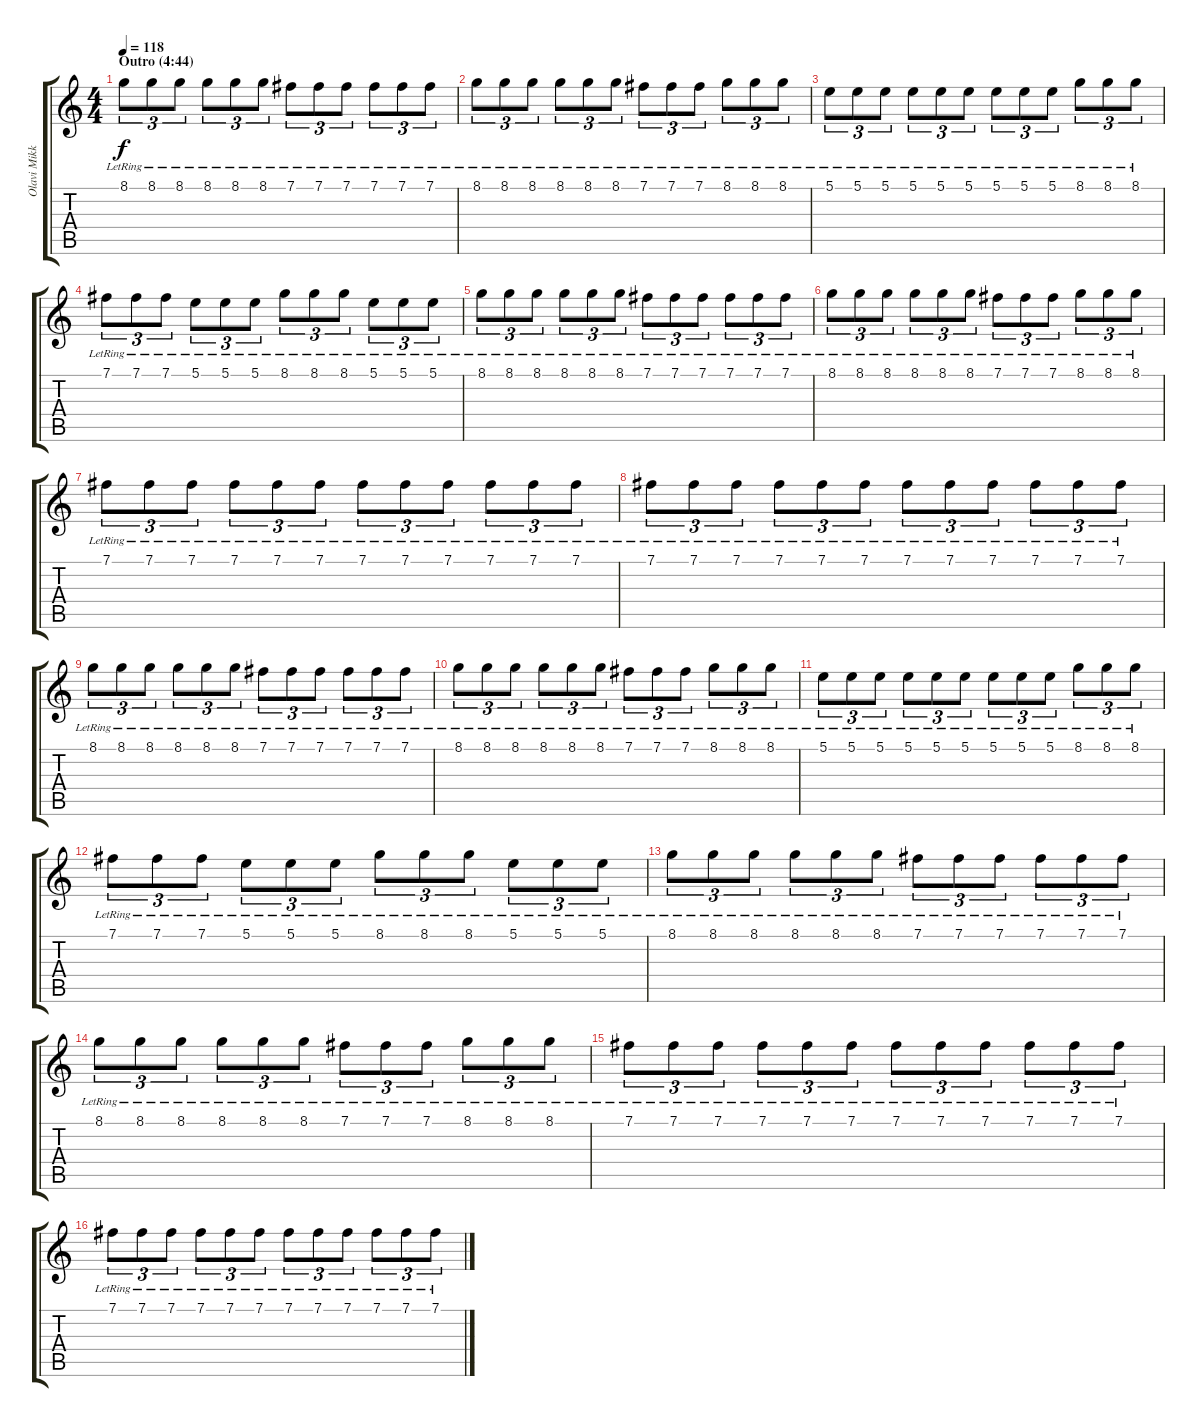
\track ("Olavi Mikkonen 2" "Olavi Mikk") {instrument distortionguitar}
\staff {score tabs}
\tuning (B3 Gb3 D3 A2 E2 B1) {hide}
\ts (4 4)
\section ("" "Outro (4:44)")
\tempo 118
\clef g2
\ks c
8.1{lr}.8{tu (3 2) dy f} 8.1{lr}.8{tu (3 2)} 8.1{lr}.8{tu (3 2)} 8.1{lr}.8{tu (3 2)} 8.1{lr}.8{tu (3 2)} 8.1{lr}.8{tu (3 2)} 7.1{lr}.8{tu (3 2)} 7.1{lr}.8{tu (3 2)} 7.1{lr}.8{tu (3 2)} 7.1{lr}.8{tu (3 2)} 7.1{lr}.8{tu (3 2)} 7.1{lr}.8{tu (3 2)} |
8.1{lr}.8{tu (3 2)} 8.1{lr}.8{tu (3 2)} 8.1{lr}.8{tu (3 2)} 8.1{lr}.8{tu (3 2)} 8.1{lr}.8{tu (3 2)} 8.1{lr}.8{tu (3 2)} 7.1{lr}.8{tu (3 2)} 7.1{lr}.8{tu (3 2)} 7.1{lr}.8{tu (3 2)} 8.1{lr}.8{tu (3 2)} 8.1{lr}.8{tu (3 2)} 8.1{lr}.8{tu (3 2)} |
5.1{lr}.8{tu (3 2)} 5.1{lr}.8{tu (3 2)} 5.1{lr}.8{tu (3 2)} 5.1{lr}.8{tu (3 2)} 5.1{lr}.8{tu (3 2)} 5.1{lr}.8{tu (3 2)} 5.1{lr}.8{tu (3 2)} 5.1{lr}.8{tu (3 2)} 5.1{lr}.8{tu (3 2)} 8.1{lr}.8{tu (3 2)} 8.1{lr}.8{tu (3 2)} 8.1{lr}.8{tu (3 2)} |
7.1{lr}.8{tu (3 2)} 7.1{lr}.8{tu (3 2)} 7.1{lr}.8{tu (3 2)} 5.1{lr}.8{tu (3 2)} 5.1{lr}.8{tu (3 2)} 5.1{lr}.8{tu (3 2)} 8.1{lr}.8{tu (3 2)} 8.1{lr}.8{tu (3 2)} 8.1{lr}.8{tu (3 2)} 5.1{lr}.8{tu (3 2)} 5.1{lr}.8{tu (3 2)} 5.1{lr}.8{tu (3 2)} |
8.1{lr}.8{tu (3 2)} 8.1{lr}.8{tu (3 2)} 8.1{lr}.8{tu (3 2)} 8.1{lr}.8{tu (3 2)} 8.1{lr}.8{tu (3 2)} 8.1{lr}.8{tu (3 2)} 7.1{lr}.8{tu (3 2)} 7.1{lr}.8{tu (3 2)} 7.1{lr}.8{tu (3 2)} 7.1{lr}.8{tu (3 2)} 7.1{lr}.8{tu (3 2)} 7.1{lr}.8{tu (3 2)} |
8.1{lr}.8{tu (3 2)} 8.1{lr}.8{tu (3 2)} 8.1{lr}.8{tu (3 2)} 8.1{lr}.8{tu (3 2)} 8.1{lr}.8{tu (3 2)} 8.1{lr}.8{tu (3 2)} 7.1{lr}.8{tu (3 2)} 7.1{lr}.8{tu (3 2)} 7.1{lr}.8{tu (3 2)} 8.1{lr}.8{tu (3 2)} 8.1{lr}.8{tu (3 2)} 8.1{lr}.8{tu (3 2)} |
7.1{lr}.8{tu (3 2)} 7.1{lr}.8{tu (3 2)} 7.1{lr}.8{tu (3 2)} 7.1{lr}.8{tu (3 2)} 7.1{lr}.8{tu (3 2)} 7.1{lr}.8{tu (3 2)} 7.1{lr}.8{tu (3 2)} 7.1{lr}.8{tu (3 2)} 7.1{lr}.8{tu (3 2)} 7.1{lr}.8{tu (3 2)} 7.1{lr}.8{tu (3 2)} 7.1{lr}.8{tu (3 2)} |
7.1{lr}.8{tu (3 2)} 7.1{lr}.8{tu (3 2)} 7.1{lr}.8{tu (3 2)} 7.1{lr}.8{tu (3 2)} 7.1{lr}.8{tu (3 2)} 7.1{lr}.8{tu (3 2)} 7.1{lr}.8{tu (3 2)} 7.1{lr}.8{tu (3 2)} 7.1{lr}.8{tu (3 2)} 7.1{lr}.8{tu (3 2)} 7.1{lr}.8{tu (3 2)} 7.1{lr}.8{tu (3 2)} |
8.1{lr}.8{tu (3 2)} 8.1{lr}.8{tu (3 2)} 8.1{lr}.8{tu (3 2)} 8.1{lr}.8{tu (3 2)} 8.1{lr}.8{tu (3 2)} 8.1{lr}.8{tu (3 2)} 7.1{lr}.8{tu (3 2)} 7.1{lr}.8{tu (3 2)} 7.1{lr}.8{tu (3 2)} 7.1{lr}.8{tu (3 2)} 7.1{lr}.8{tu (3 2)} 7.1{lr}.8{tu (3 2)} |
8.1{lr}.8{tu (3 2)} 8.1{lr}.8{tu (3 2)} 8.1{lr}.8{tu (3 2)} 8.1{lr}.8{tu (3 2)} 8.1{lr}.8{tu (3 2)} 8.1{lr}.8{tu (3 2)} 7.1{lr}.8{tu (3 2)} 7.1{lr}.8{tu (3 2)} 7.1{lr}.8{tu (3 2)} 8.1{lr}.8{tu (3 2)} 8.1{lr}.8{tu (3 2)} 8.1{lr}.8{tu (3 2)} |
5.1{lr}.8{tu (3 2)} 5.1{lr}.8{tu (3 2)} 5.1{lr}.8{tu (3 2)} 5.1{lr}.8{tu (3 2)} 5.1{lr}.8{tu (3 2)} 5.1{lr}.8{tu (3 2)} 5.1{lr}.8{tu (3 2)} 5.1{lr}.8{tu (3 2)} 5.1{lr}.8{tu (3 2)} 8.1{lr}.8{tu (3 2)} 8.1{lr}.8{tu (3 2)} 8.1{lr}.8{tu (3 2)} |
7.1{lr}.8{tu (3 2)} 7.1{lr}.8{tu (3 2)} 7.1{lr}.8{tu (3 2)} 5.1{lr}.8{tu (3 2)} 5.1{lr}.8{tu (3 2)} 5.1{lr}.8{tu (3 2)} 8.1{lr}.8{tu (3 2)} 8.1{lr}.8{tu (3 2)} 8.1{lr}.8{tu (3 2)} 5.1{lr}.8{tu (3 2)} 5.1{lr}.8{tu (3 2)} 5.1{lr}.8{tu (3 2)} |
8.1{lr}.8{tu (3 2)} 8.1{lr}.8{tu (3 2)} 8.1{lr}.8{tu (3 2)} 8.1{lr}.8{tu (3 2)} 8.1{lr}.8{tu (3 2)} 8.1{lr}.8{tu (3 2)} 7.1{lr}.8{tu (3 2)} 7.1{lr}.8{tu (3 2)} 7.1{lr}.8{tu (3 2)} 7.1{lr}.8{tu (3 2)} 7.1{lr}.8{tu (3 2)} 7.1{lr}.8{tu (3 2)} |
8.1{lr}.8{tu (3 2)} 8.1{lr}.8{tu (3 2)} 8.1{lr}.8{tu (3 2)} 8.1{lr}.8{tu (3 2)} 8.1{lr}.8{tu (3 2)} 8.1{lr}.8{tu (3 2)} 7.1{lr}.8{tu (3 2)} 7.1{lr}.8{tu (3 2)} 7.1{lr}.8{tu (3 2)} 8.1{lr}.8{tu (3 2)} 8.1{lr}.8{tu (3 2)} 8.1{lr}.8{tu (3 2)} |
7.1{lr}.8{tu (3 2)} 7.1{lr}.8{tu (3 2)} 7.1{lr}.8{tu (3 2)} 7.1{lr}.8{tu (3 2)} 7.1{lr}.8{tu (3 2)} 7.1{lr}.8{tu (3 2)} 7.1{lr}.8{tu (3 2)} 7.1{lr}.8{tu (3 2)} 7.1{lr}.8{tu (3 2)} 7.1{lr}.8{tu (3 2)} 7.1{lr}.8{tu (3 2)} 7.1{lr}.8{tu (3 2)} |
7.1{lr}.8{tu (3 2)} 7.1{lr}.8{tu (3 2)} 7.1{lr}.8{tu (3 2)} 7.1{lr}.8{tu (3 2)} 7.1{lr}.8{tu (3 2)} 7.1{lr}.8{tu (3 2)} 7.1{lr}.8{tu (3 2)} 7.1{lr}.8{tu (3 2)} 7.1{lr}.8{tu (3 2)} 7.1{lr}.8{tu (3 2)} 7.1{lr}.8{tu (3 2)} 7.1{lr}.8{tu (3 2)}
